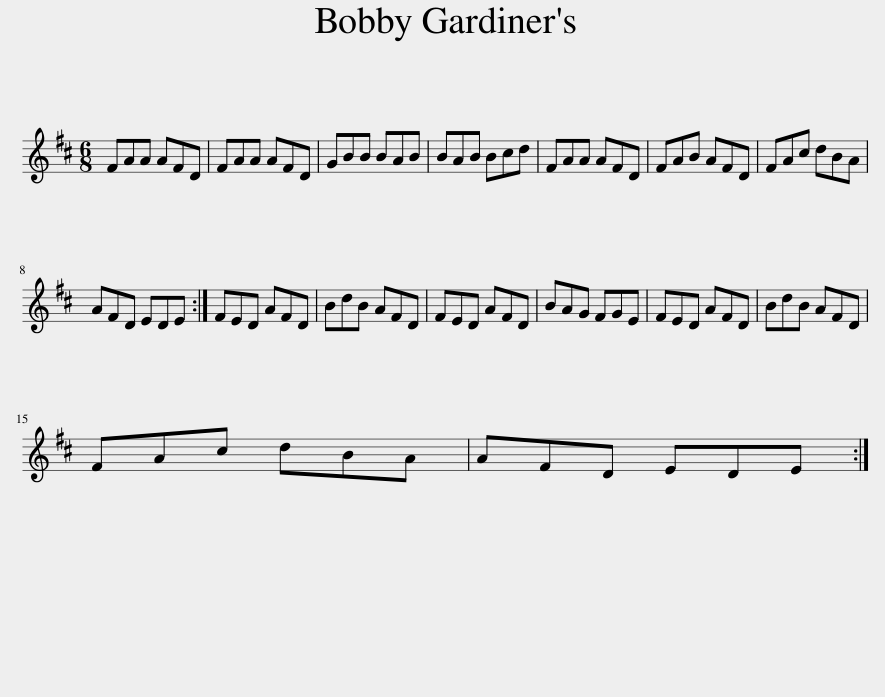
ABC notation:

X:1
L:1/8
M:6/8
I:linebreak $
K:D
V:1 treble
V:1
 FAA AFD | FAA AFD | GBB BAB | BAB Bcd | FAA AFD | %5
 FAB AFD | FAc dBA |$ AFD EDE :| FED AFD | BdB AFD | %10
 FED AFD | BAG FGE | FED AFD | BdB AFD |$ FAc dBA | %15
 AFD EDE :| %16
